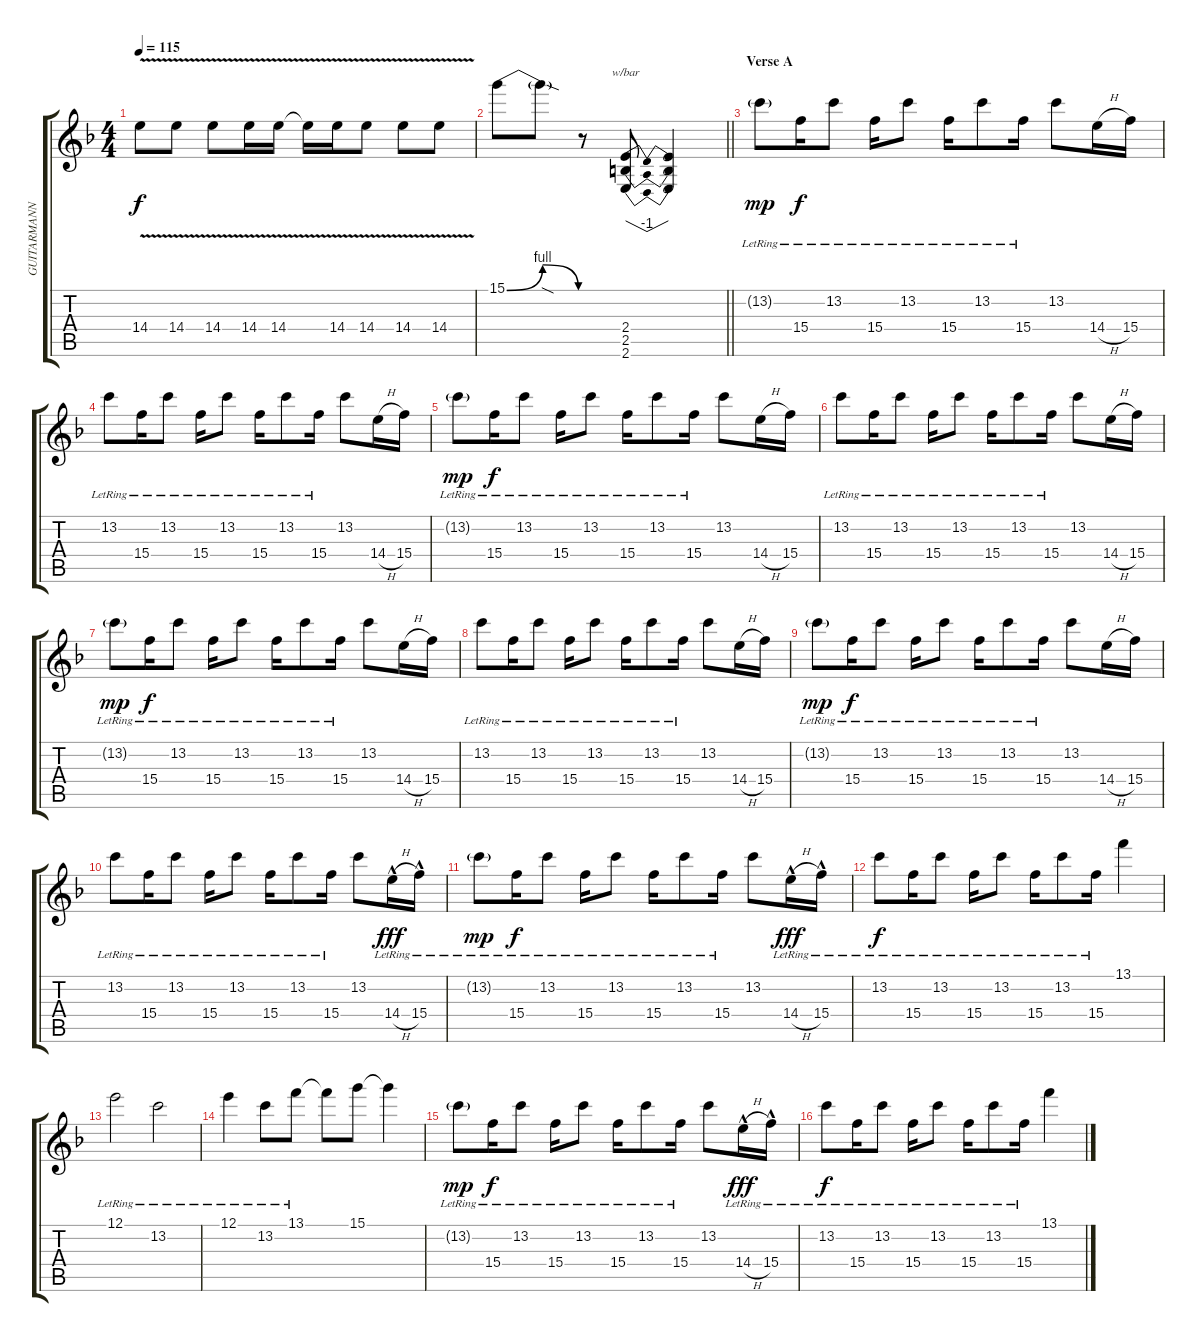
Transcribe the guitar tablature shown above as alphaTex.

\track ("GUITARMANN" "GUITARMANN") {instrument electricguitarclean}
\staff {score tabs}
\tuning (E4 B3 G3 D3 A2 D2) {hide}
\ts (4 4)
\tempo 115
\clef g2
\ks f
14.4{v}.8{dy f} 14.4{v}.8 14.4{v}.8 14.4{v}.16 14.4{v}.16 14.4{t}.16 14.4{v}.16 14.4{v}.8 14.4{v}.8 14.4{v}.8 |
\barLineRight lightlight
15.1{be (bendrelease 0 0 15 4 45 4 60 0)}.8 15.1{sod t}.8 r.8 (2.4 2.5 2.6).8{tbe (dip default 0 0 30 -4 60 0)} (2.4{t} 2.5{t} 2.6{t}).2 |
\section ("" "Verse A")
13.2{g lr}.8{dy mp instrument electricguitarclean} 15.4{lr}.16{dy f} 13.2{lr}.8 15.4{lr}.16 13.2{lr}.8 15.4{lr}.16 13.2{lr}.8 15.4{lr}.16 13.2.8 14.4{h}.16 15.4.16 |
13.2{lr}.8 15.4{lr}.16 13.2{lr}.8 15.4{lr}.16 13.2{lr}.8 15.4{lr}.16 13.2{lr}.8 15.4{lr}.16 13.2.8 14.4{h}.16 15.4.16 |
13.2{g lr}.8{dy mp} 15.4{lr}.16{dy f} 13.2{lr}.8 15.4{lr}.16 13.2{lr}.8 15.4{lr}.16 13.2{lr}.8 15.4{lr}.16 13.2.8 14.4{h}.16 15.4.16 |
13.2{lr}.8 15.4{lr}.16 13.2{lr}.8 15.4{lr}.16 13.2{lr}.8 15.4{lr}.16 13.2{lr}.8 15.4{lr}.16 13.2.8 14.4{h}.16 15.4.16 |
13.2{g lr}.8{dy mp} 15.4{lr}.16{dy f} 13.2{lr}.8 15.4{lr}.16 13.2{lr}.8 15.4{lr}.16 13.2{lr}.8 15.4{lr}.16 13.2.8 14.4{h}.16 15.4.16 |
13.2{lr}.8 15.4{lr}.16 13.2{lr}.8 15.4{lr}.16 13.2{lr}.8 15.4{lr}.16 13.2{lr}.8 15.4{lr}.16 13.2.8 14.4{h}.16 15.4.16 |
13.2{g lr}.8{dy mp} 15.4{lr}.16{dy f} 13.2{lr}.8 15.4{lr}.16 13.2{lr}.8 15.4{lr}.16 13.2{lr}.8 15.4{lr}.16 13.2.8 14.4{h}.16 15.4.16 |
13.2{lr}.8 15.4{lr}.16 13.2{lr}.8 15.4{lr}.16 13.2{lr}.8 15.4{lr}.16 13.2{lr}.8 15.4{lr}.16 13.2.8 14.4{h hac lr}.16{dy fff} 15.4{hac lr}.16 |
13.2{g lr}.8{dy mp} 15.4{lr}.16{dy f} 13.2{lr}.8 15.4{lr}.16 13.2{lr}.8 15.4{lr}.16 13.2{lr}.8 15.4{lr}.16 13.2.8 14.4{h hac lr}.16{dy fff} 15.4{hac lr}.16 |
13.2{lr}.8{dy f} 15.4{lr}.16 13.2{lr}.8 15.4{lr}.16 13.2{lr}.8 15.4{lr}.16 13.2{lr}.8 15.4{lr}.16 13.1.4 |
12.1{lr}.2 13.2{lr}.2 |
12.1{lr}.4 13.2{lr}.8 13.1{lr}.8 13.1{t}.8 15.1.8 15.1{t}.4 |
13.2{g lr}.8{dy mp} 15.4{lr}.16{dy f} 13.2{lr}.8 15.4{lr}.16 13.2{lr}.8 15.4{lr}.16 13.2{lr}.8 15.4{lr}.16 13.2.8 14.4{h hac lr}.16{dy fff} 15.4{hac lr}.16 |
13.2{lr}.8{dy f} 15.4{lr}.16 13.2{lr}.8 15.4{lr}.16 13.2{lr}.8 15.4{lr}.16 13.2{lr}.8 15.4{lr}.16 13.1.4
